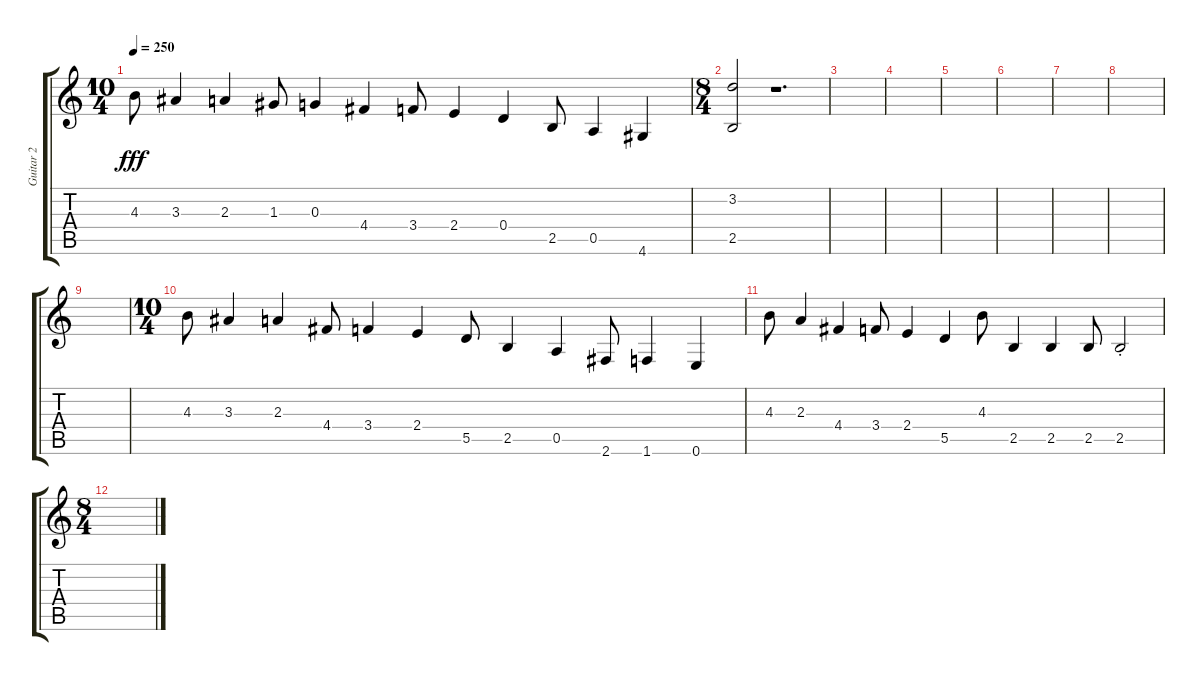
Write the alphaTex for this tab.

\track ("Guitar 2" "Guitar 2") {instrument overdrivenguitar}
\staff {score tabs}
\tuning (E4 B3 G3 D3 A2 E2) {hide}
\ts (10 4)
\tempo 250
\clef g2
\ks c
4.3.8{dy fff} 3.3.4 2.3.4 1.3.8 0.3.4 4.4.4 3.4.8 2.4.4 0.4.4 2.5.8 0.5.4 4.6.4 |
\ts (8 4)
(3.2 2.5).2 r.1{d} |
|
|
|
|
|
|
|
\ts (10 4)
4.3.8 3.3.4 2.3.4 4.4.8 3.4.4 2.4.4 5.5.8 2.5.4 0.5.4 2.6.8 1.6.4 0.6.4 |
4.3.8 2.3.4 4.4.4 3.4.8 2.4.4 5.5.4 4.3.8 2.5.4 2.5.4 2.5.8 2.5{st}.2 |
\ts (8 4)
